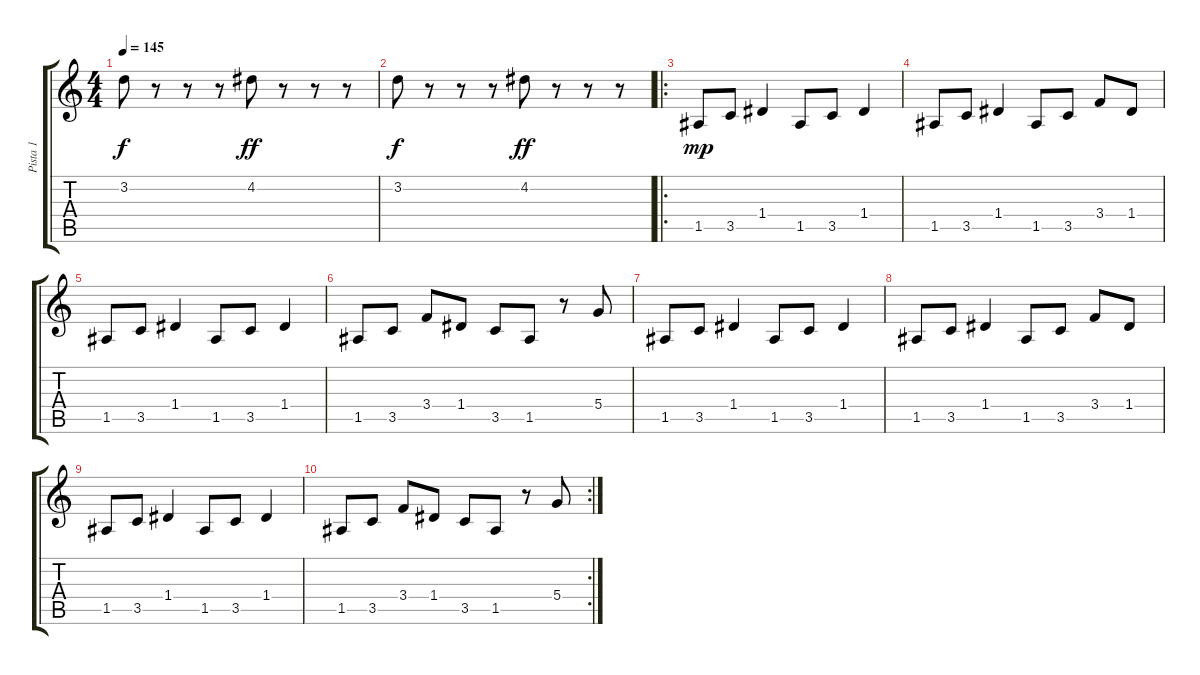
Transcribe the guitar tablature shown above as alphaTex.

\track ("Pista 1" "Pista 1") {instrument overdrivenguitar}
\staff {score tabs}
\tuning (E4 B3 G3 D3 A2 E2) {hide}
\ts (4 4)
\tempo 145
\clef g2
\ks c
3.2.8{dy f} r.8 r.8 r.8 4.2.8{dy ff} r.8 r.8 r.8 |
3.2.8{dy f} r.8 r.8 r.8 4.2.8{dy ff} r.8 r.8 r.8 |
\ro
1.5.8{dy mp} 3.5.8 1.4.4 1.5.8 3.5.8 1.4.4 |
1.5.8 3.5.8 1.4.4 1.5.8 3.5.8 3.4.8 1.4.8 |
1.5.8 3.5.8 1.4.4 1.5.8 3.5.8 1.4.4 |
1.5.8 3.5.8 3.4.8 1.4.8 3.5.8 1.5.8 r.8 5.4.8 |
1.5.8 3.5.8 1.4.4 1.5.8 3.5.8 1.4.4 |
1.5.8 3.5.8 1.4.4 1.5.8 3.5.8 3.4.8 1.4.8 |
1.5.8 3.5.8 1.4.4 1.5.8 3.5.8 1.4.4 |
\rc 2
1.5.8 3.5.8 3.4.8 1.4.8 3.5.8 1.5.8 r.8 5.4.8
